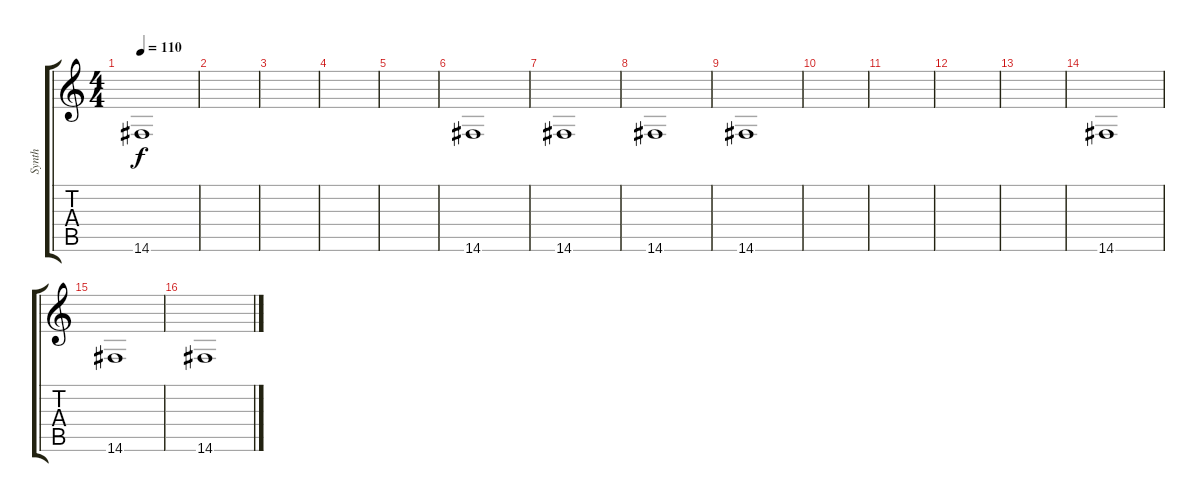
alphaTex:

\track ("Synth" "Synth") {instrument pad2warm}
\staff {score tabs}
\tuning (E5 B4 G4 D3 A2 E2) {hide}
\ts (4 4)
\tempo 110
\clef g2
\ks c
14.6.1{dy f} |
|
|
|
|
14.6.1 |
14.6.1 |
14.6.1 |
14.6.1 |
|
|
|
|
14.6.1 |
14.6.1 |
14.6.1
